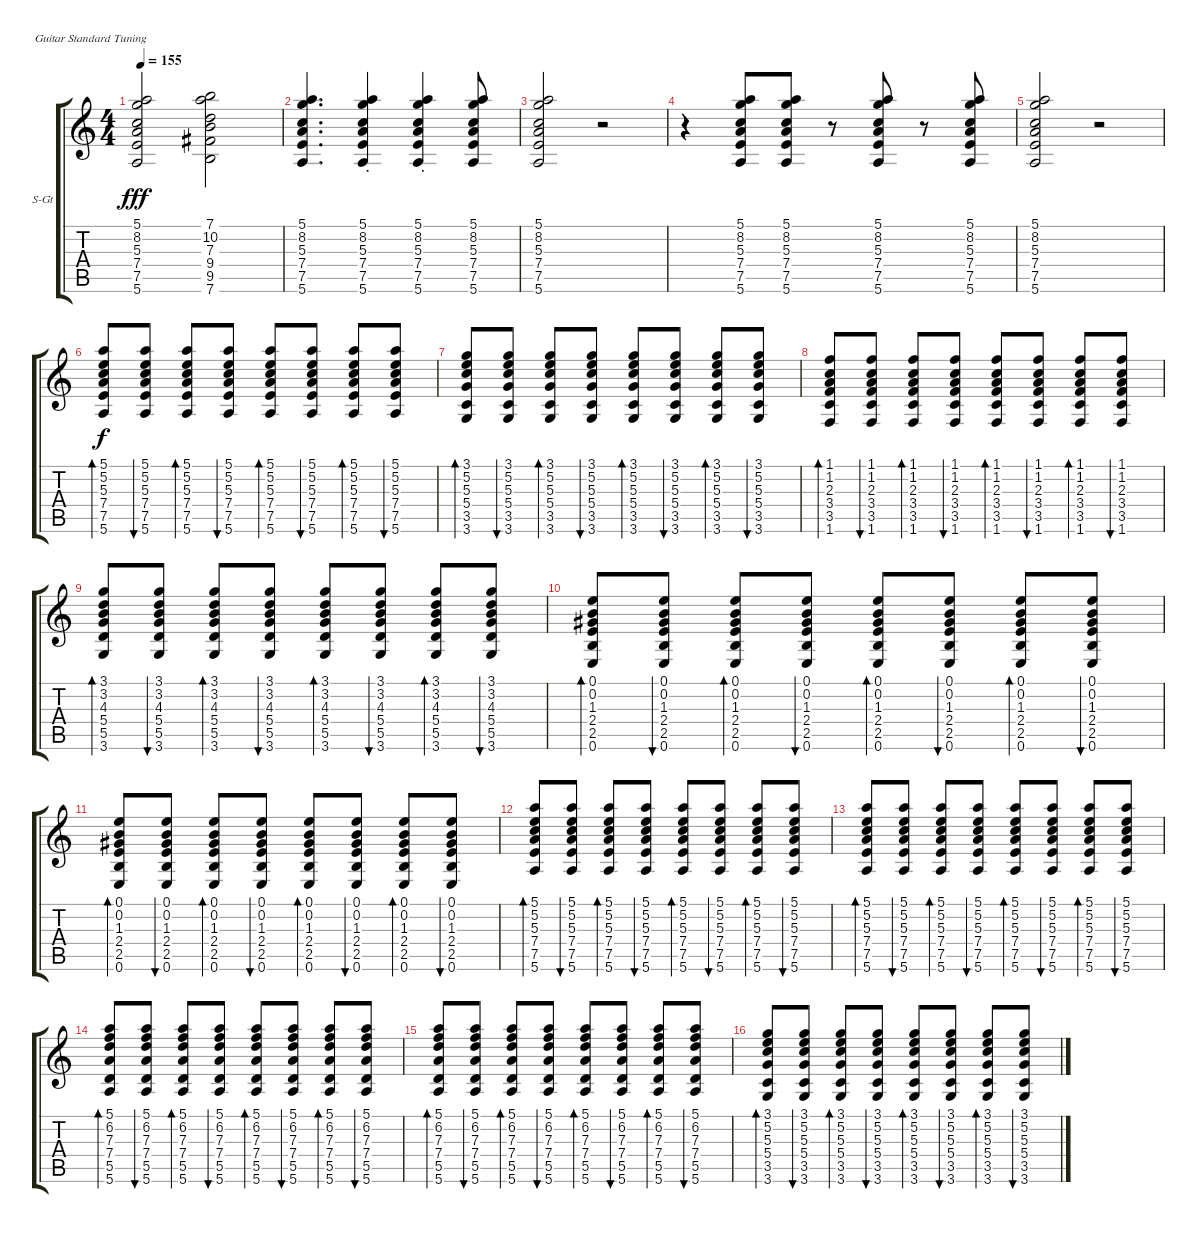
\bracketExtendMode groupsimilarinstruments
\firstSystemTrackNameOrientation horizontal
\otherSystemsTrackNameOrientation horizontal
\track ("В. Бутусов (Ритм)" "S-Gt") {instrument acousticguitarsteel}
\staff {score tabs}
\tuning (E4 B3 G3 D3 A2 E2)
\ts (4 4)
\tempo 155
\clef g2
\ks c
(5.1 8.2 5.3 7.4 7.5 5.6).2{dy fff} (7.1 10.2 7.3 9.4 9.5 7.6).2 |
(5.1 8.2 5.3 7.4 7.5 5.6).4{d} (5.1{st} 8.2{st} 5.3{st} 7.4{st} 7.5{st} 5.6{st}).4 (5.1{st} 8.2{st} 5.3{st} 7.4{st} 7.5{st} 5.6{st}).4 (5.1 8.2 5.3 7.4 7.5 5.6).8 |
(5.1 8.2 5.3 7.4 7.5 5.6).2 r.2 |
r.4 (5.1 8.2 5.3 7.4 7.5 5.6).8 (5.1 8.2 5.3 7.4 7.5 5.6).8 r.8 (5.1 8.2 5.3 7.4 7.5 5.6).8 r.8 (5.1 8.2 5.3 7.4 7.5 5.6).8 |
(5.1 8.2 5.3 7.4 7.5 5.6).2 r.2 |
(5.6 7.5 7.4 5.3 5.2 5.1).8{bd 46 dy f} (5.6 7.5 7.4 5.3 5.2 5.1).8{bu 45} (5.6 7.5 7.4 5.3 5.2 5.1).8{bd 46} (5.6 7.5 7.4 5.3 5.2 5.1).8{bu 45} (5.6 7.5 7.4 5.3 5.2 5.1).8{bd 46} (5.6 7.5 7.4 5.3 5.2 5.1).8{bu 45} (5.6 7.5 7.4 5.3 5.2 5.1).8{bd 46} (5.6 7.5 7.4 5.3 5.2 5.1).8{bu 45} |
(3.6 3.5 5.4 5.3 5.2 3.1).8{bd 46} (3.6 3.5 5.4 5.3 5.2 3.1).8{bu 48} (3.6 3.5 5.4 5.3 5.2 3.1).8{bd 46} (3.6 3.5 5.4 5.3 5.2 3.1).8{bu 48} (3.6 3.5 5.4 5.3 5.2 3.1).8{bd 46} (3.6 3.5 5.4 5.3 5.2 3.1).8{bu 48} (3.6 3.5 5.4 5.3 5.2 3.1).8{bd 46} (3.6 3.5 5.4 5.3 5.2 3.1).8{bu 48} |
(1.6 3.5 3.4 2.3 1.2 1.1).8{bd 46} (1.6 3.5 3.4 2.3 1.2 1.1).8{bu 48} (1.6 3.5 3.4 2.3 1.2 1.1).8{bd 46} (1.6 3.5 3.4 2.3 1.2 1.1).8{bu 48} (1.6 3.5 3.4 2.3 1.2 1.1).8{bd 46} (1.6 3.5 3.4 2.3 1.2 1.1).8{bu 48} (1.6 3.5 3.4 2.3 1.2 1.1).8{bd 46} (1.6 3.5 3.4 2.3 1.2 1.1).8{bu 48} |
(3.6 5.5 5.4 4.3 3.2 3.1).8{bd 46} (3.6 5.5 5.4 4.3 3.2 3.1).8{bu 48} (3.6 5.5 5.4 4.3 3.2 3.1).8{bd 46} (3.6 5.5 5.4 4.3 3.2 3.1).8{bu 48} (3.6 5.5 5.4 4.3 3.2 3.1).8{bd 46} (3.6 5.5 5.4 4.3 3.2 3.1).8{bu 48} (3.6 5.5 5.4 4.3 3.2 3.1).8{bd 46} (3.6 5.5 5.4 4.3 3.2 3.1).8{bu 48} |
(0.6 2.5 2.4 1.3 0.2 0.1).8{bd 46} (0.6 2.5 2.4 1.3 0.2 0.1).8{bu 48} (0.6 2.5 2.4 1.3 0.2 0.1).8{bd 46} (0.6 2.5 2.4 1.3 0.2 0.1).8{bu 48} (0.6 2.5 2.4 1.3 0.2 0.1).8{bd 46} (0.6 2.5 2.4 1.3 0.2 0.1).8{bu 48} (0.6 2.5 2.4 1.3 0.2 0.1).8{bd 46} (0.6 2.5 2.4 1.3 0.2 0.1).8{bu 48} |
(0.6 2.5 2.4 1.3 0.2 0.1).8{bd 46} (0.6 2.5 2.4 1.3 0.2 0.1).8{bu 48} (0.6 2.5 2.4 1.3 0.2 0.1).8{bd 46} (0.6 2.5 2.4 1.3 0.2 0.1).8{bu 48} (0.6 2.5 2.4 1.3 0.2 0.1).8{bd 46} (0.6 2.5 2.4 1.3 0.2 0.1).8{bu 48} (0.6 2.5 2.4 1.3 0.2 0.1).8{bd 46} (0.6 2.5 2.4 1.3 0.2 0.1).8{bu 48} |
(5.6 7.5 7.4 5.3 5.2 5.1).8{bd 46} (5.6 7.5 7.4 5.3 5.2 5.1).8{bu 45} (5.6 7.5 7.4 5.3 5.2 5.1).8{bd 46} (5.6 7.5 7.4 5.3 5.2 5.1).8{bu 45} (5.6 7.5 7.4 5.3 5.2 5.1).8{bd 46} (5.6 7.5 7.4 5.3 5.2 5.1).8{bu 45} (5.6 7.5 7.4 5.3 5.2 5.1).8{bd 46} (5.6 7.5 7.4 5.3 5.2 5.1).8{bu 45} |
(5.6 7.5 7.4 5.3 5.2 5.1).8{bd 46} (5.6 7.5 7.4 5.3 5.2 5.1).8{bu 45} (5.6 7.5 7.4 5.3 5.2 5.1).8{bd 46} (5.6 7.5 7.4 5.3 5.2 5.1).8{bu 45} (5.6 7.5 7.4 5.3 5.2 5.1).8{bd 46} (5.6 7.5 7.4 5.3 5.2 5.1).8{bu 45} (5.6 7.5 7.4 5.3 5.2 5.1).8{bd 46} (5.6 7.5 7.4 5.3 5.2 5.1).8{bu 45} |
(5.6 5.5 7.4 7.3 6.2 5.1).8{bd 46} (5.6 5.5 7.4 7.3 6.2 5.1).8{bu 48} (5.6 5.5 7.4 7.3 6.2 5.1).8{bd 46} (5.6 5.5 7.4 7.3 6.2 5.1).8{bu 48} (5.6 5.5 7.4 7.3 6.2 5.1).8{bd 46} (5.6 5.5 7.4 7.3 6.2 5.1).8{bu 48} (5.6 5.5 7.4 7.3 6.2 5.1).8{bd 46} (5.6 5.5 7.4 7.3 6.2 5.1).8{bu 48} |
(5.6 5.5 7.4 7.3 6.2 5.1).8{bd 46} (5.6 5.5 7.4 7.3 6.2 5.1).8{bu 48} (5.6 5.5 7.4 7.3 6.2 5.1).8{bd 46} (5.6 5.5 7.4 7.3 6.2 5.1).8{bu 48} (5.6 5.5 7.4 7.3 6.2 5.1).8{bd 46} (5.6 5.5 7.4 7.3 6.2 5.1).8{bu 48} (5.6 5.5 7.4 7.3 6.2 5.1).8{bd 46} (5.6 5.5 7.4 7.3 6.2 5.1).8{bu 48} |
(3.6 3.5 5.4 5.3 5.2 3.1).8{bd 46} (3.6 3.5 5.4 5.3 5.2 3.1).8{bu 48} (3.6 3.5 5.4 5.3 5.2 3.1).8{bd 46} (3.6 3.5 5.4 5.3 5.2 3.1).8{bu 48} (3.6 3.5 5.4 5.3 5.2 3.1).8{bd 46} (3.6 3.5 5.4 5.3 5.2 3.1).8{bu 48} (3.6 3.5 5.4 5.3 5.2 3.1).8{bd 46} (3.6 3.5 5.4 5.3 5.2 3.1).8{bu 48}
